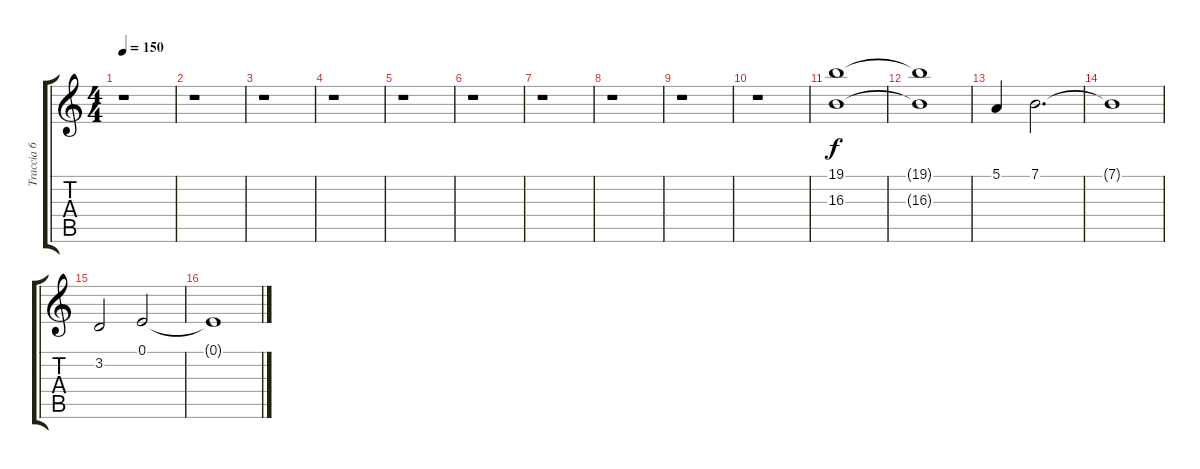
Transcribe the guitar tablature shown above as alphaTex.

\track ("Traccia 6" "Traccia 6") {instrument tremolostrings}
\staff {score tabs}
\tuning (E4 B3 G3 D3 A2 E2) {hide}
\ts (4 4)
\tempo 150
\clef g2
\ks c
r.1{dy f} |
r.1 |
r.1 |
r.1 |
r.1 |
r.1 |
r.1 |
r.1 |
r.1 |
r.1 |
(19.1 16.3).1{volume 0} |
(19.1{t} 16.3{t}).1 |
5.1.4{volume 5} 7.1.2{d} |
7.1{t}.1 |
3.2.2 0.1.2 |
0.1{t}.1
